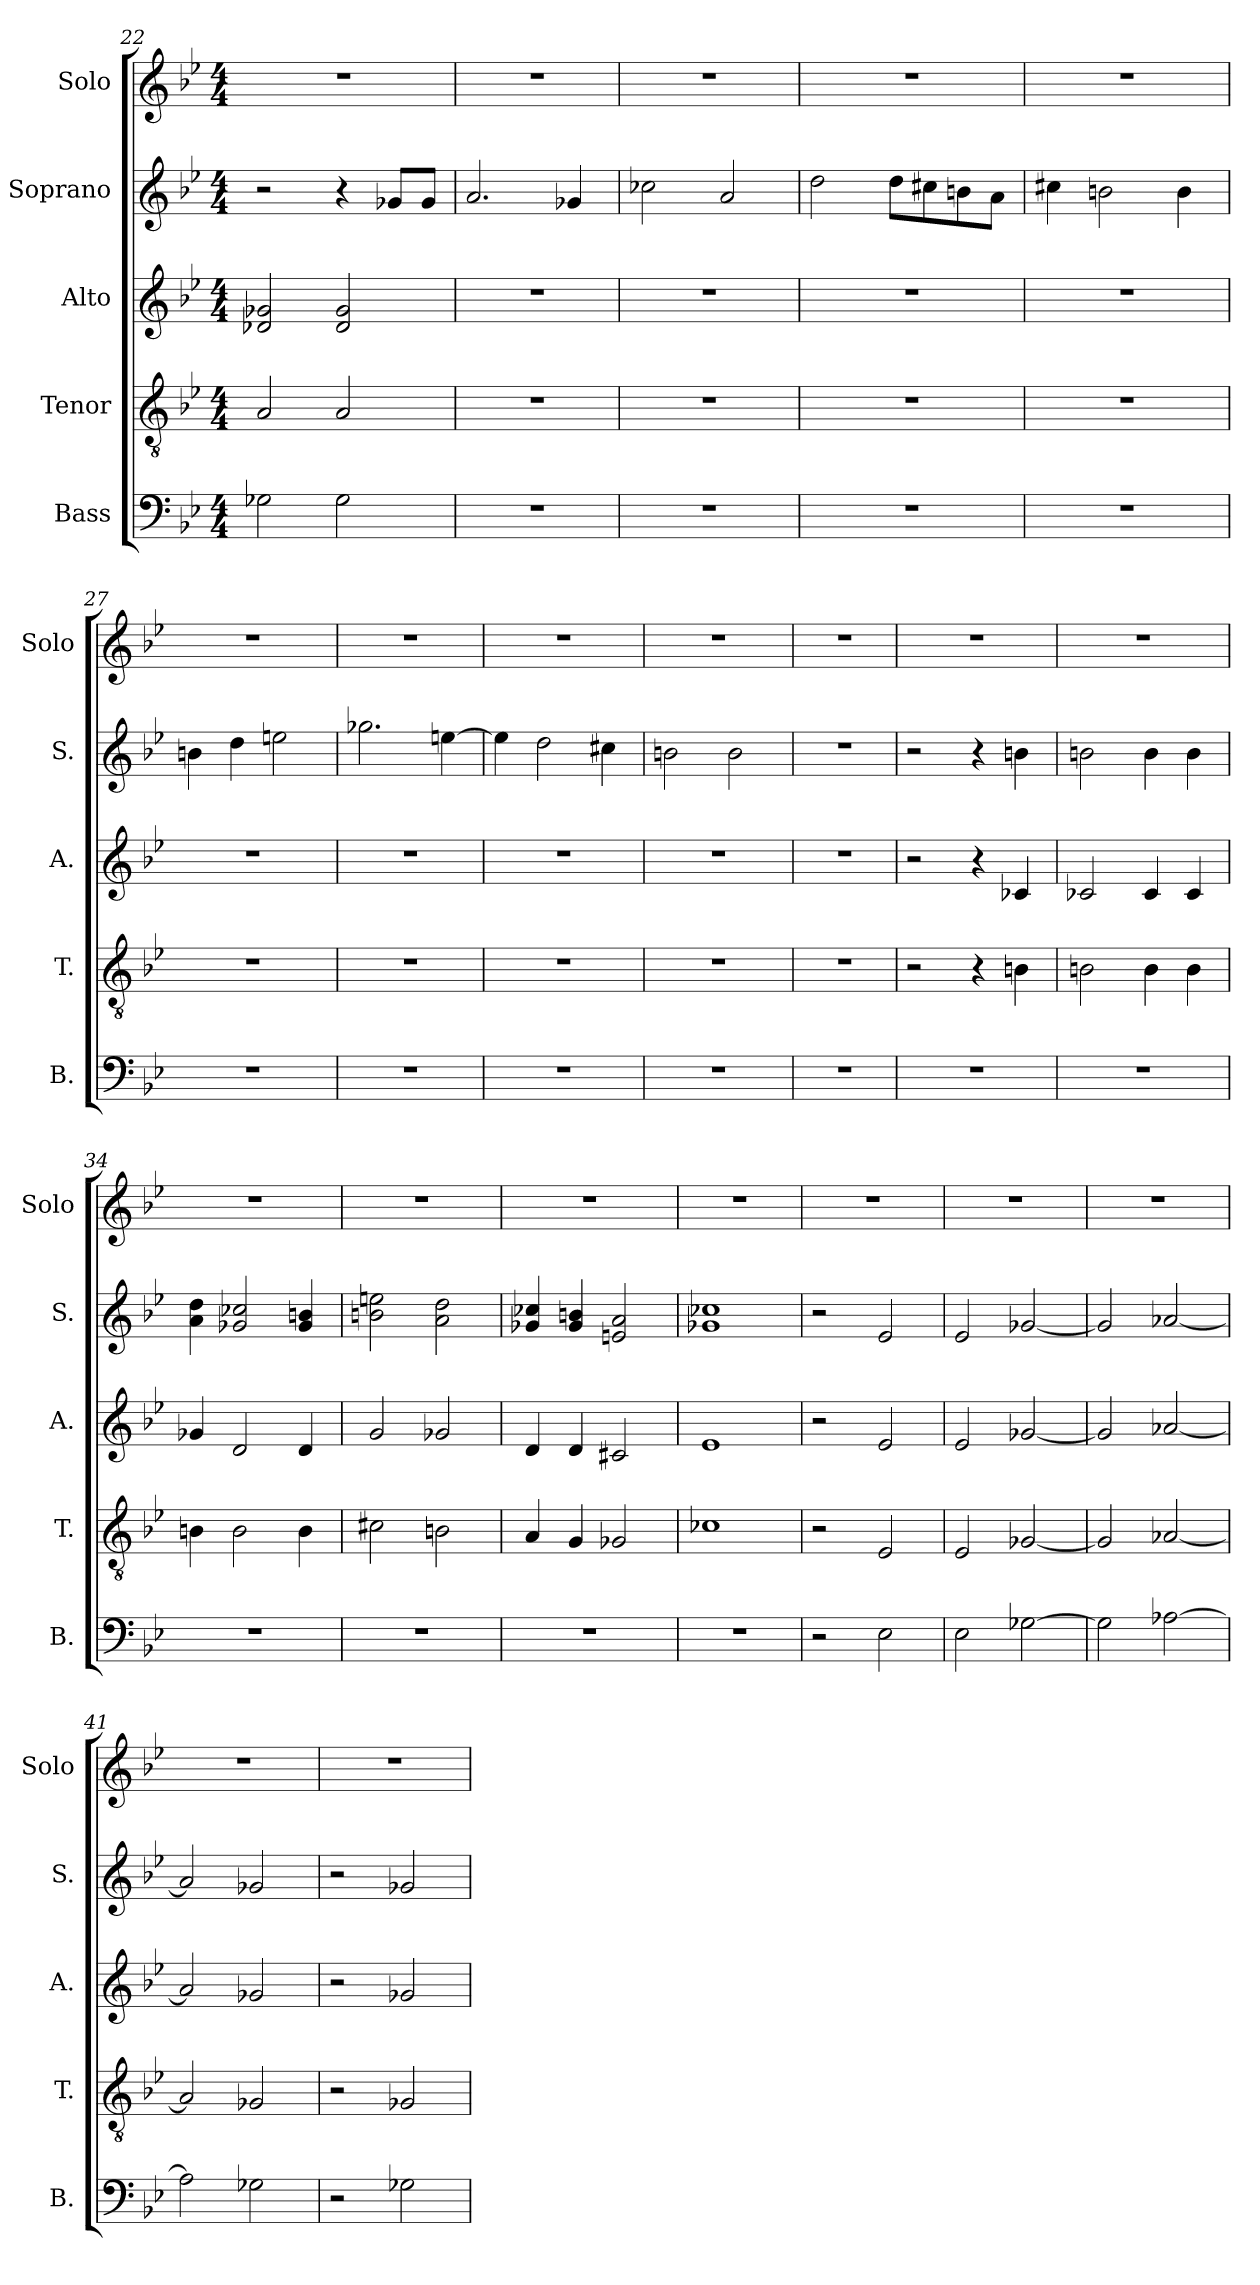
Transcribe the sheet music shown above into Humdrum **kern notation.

**kern	**kern	**kern	**kern	**kern
*part5	*part4	*part3	*part2	*part1
*staff5	*staff4	*staff3	*staff2	*staff1
*I"Bass	*I"Tenor	*I"Alto	*I"Soprano	*I"Solo
*I'B.	*I'T.	*I'A.	*I'S.	*I'Solo
!!LO:PB:g=z
*clefF4	*clefGv2	*clefG2	*clefG2	*clefG2
*k[b-e-]	*k[b-e-]	*k[b-e-]	*k[b-e-]	*k[b-e-]
*M4/4	*M4/4	*M4/4	*M4/4	*M4/4
=22	=22	=22	=22	=22
2G-X\	2A/	2d-X/ 2g-X/	2r	1r
2G-\	2A/	2d-/ 2g-/	4r	.
.	.	.	8g-X/L	.
.	.	.	8g-/J	.
=23	=23	=23	=23	=23
1r	1r	1r	2.a/	1r
.	.	.	4g-X/	.
=24	=24	=24	=24	=24
1r	1r	1r	2cc-X\	1r
.	.	.	2a/	.
=25	=25	=25	=25	=25
1r	1r	1r	2dd\	1r
.	.	.	8dd\L	.
.	.	.	8cc#X\	.
.	.	.	8bn\	.
.	.	.	8a\J	.
=26	=26	=26	=26	=26
1r	1r	1r	4cc#X\	1r
.	.	.	2bn\	.
.	.	.	4b\	.
=27	=27	=27	=27	=27
1r	1r	1r	4bn\	1r
.	.	.	4dd\	.
.	.	.	2een\	.
!!LO:LB:g=z
=28	=28	=28	=28	=28
1r	1r	1r	2.gg-X\	1r
.	.	.	[4een\	.
=29	=29	=29	=29	=29
1r	1r	1r	4ee\]	1r
.	.	.	2dd\	.
.	.	.	4cc#X\	.
=30	=30	=30	=30	=30
1r	1r	1r	2bn\	1r
.	.	.	2b\	.
=31	=31	=31	=31	=31
1r	1r	1r	1r	1r
=32	=32	=32	=32	=32
1r	2r	2r	2r	1r
.	4r	4r	4r	.
.	4Bn\	4c-X/	4bn\	.
=33	=33	=33	=33	=33
1r	2Bn\	2c-X/	2bn\	1r
.	4B\	4c-/	4b\	.
.	4B\	4c-/	4b\	.
=34	=34	=34	=34	=34
1r	4Bn\	4g-X/	4a\ 4dd\	1r
.	2B\	2d/	2g-X/ 2cc-X/	.
.	4B\	4d/	4g-/ 4bn/	.
=35	=35	=35	=35	=35
1r	2c#X\	2g/	2bn\ 2een\	1r
.	2Bn\	2g-X/	2a\ 2dd\	.
!!LO:LB:g=z
=36	=36	=36	=36	=36
1r	4A/	4d/	4g-X/ 4cc-X/	1r
.	4G/	4d/	4g-/ 4bn/	.
.	2G-X/	2c#X/	2en/ 2a/	.
=37	=37	=37	=37	=37
1r	1c-X	1e-	1g-X 1cc-X	1r
=38	=38	=38	=38	=38
2r	2r	2r	2r	1r
2E-\	2E-/	2e-/	2e-/	.
=39	=39	=39	=39	=39
2E-\	2E-/	2e-/	2e-/	1r
[2G-X\	[2G-X/	[2g-X/	[2g-X/	.
=40	=40	=40	=40	=40
2G-\]	2G-/]	2g-/]	2g-/]	1r
[2A-X\	[2A-X/	[2a-X/	[2a-X/	.
=41	=41	=41	=41	=41
2A-\]	2A-/]	2a-/]	2a-/]	1r
2G-X\	2G-X/	2g-X/	2g-X/	.
=42	=42	=42	=42	=42
2r	2r	2r	2r	1r
2G-X\	2G-X/	2g-X/	2g-X/	.
=	=	=	=	=
*-	*-	*-	*-	*-
